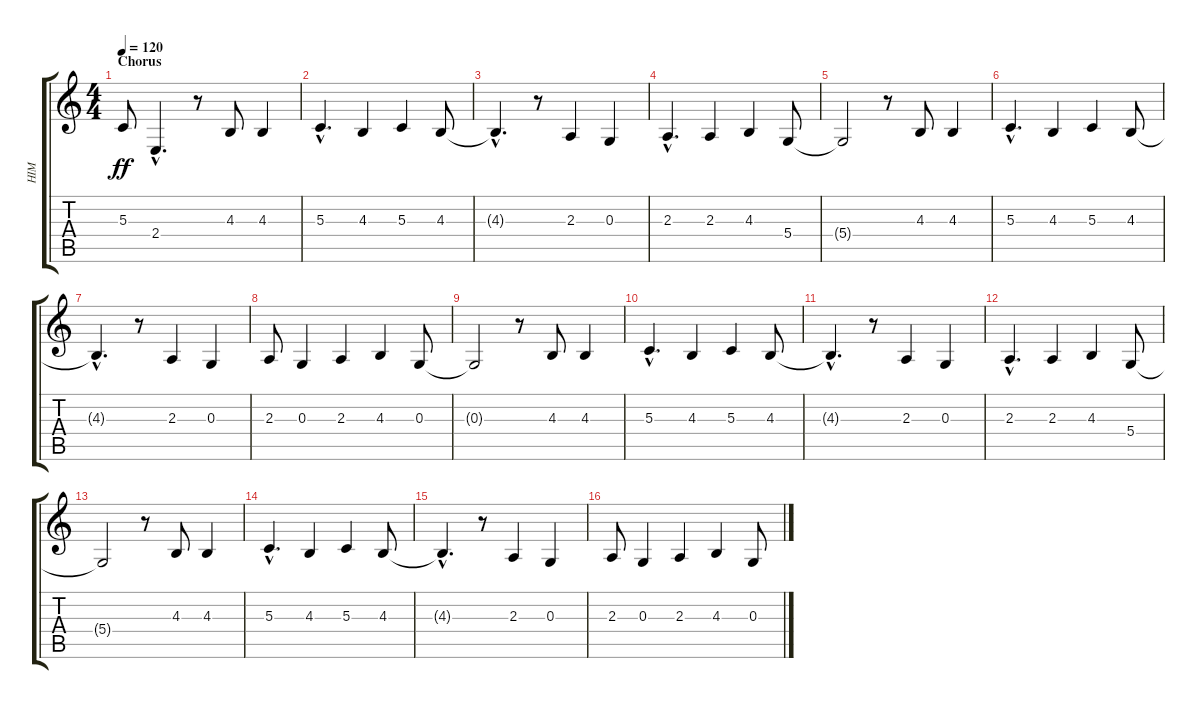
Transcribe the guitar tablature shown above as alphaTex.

\track ("HIM" "HIM") {instrument lead3calliope}
\staff {score tabs}
\tuning (E4 B3 G3 D3 A2 E2) {hide}
\ts (4 4)
\section ("" "Chorus")
\tempo 120
\clef g2
\ks c
5.3{t}.8{dy ff} 2.4{hac}.4{d} r.8 4.3.8 4.3.4 |
5.3{hac}.4{d} 4.3.4 5.3.4 4.3.8 |
4.3{hac t}.4{d} r.8 2.3.4 0.3.4 |
2.3{hac}.4{d} 2.3.4 4.3.4 5.4.8 |
5.4{t}.2 r.8 4.3.8 4.3.4 |
5.3{hac}.4{d} 4.3.4 5.3.4 4.3.8 |
4.3{hac t}.4{d} r.8 2.3.4 0.3.4 |
2.3.8 0.3.4 2.3.4 4.3.4 0.3.8 |
0.3{t}.2 r.8 4.3.8 4.3.4 |
5.3{hac}.4{d} 4.3.4 5.3.4 4.3.8 |
4.3{hac t}.4{d} r.8 2.3.4 0.3.4 |
2.3{hac}.4{d} 2.3.4 4.3.4 5.4.8 |
5.4{t}.2 r.8 4.3.8 4.3.4 |
5.3{hac}.4{d} 4.3.4 5.3.4 4.3.8 |
4.3{hac t}.4{d} r.8 2.3.4 0.3.4 |
2.3.8 0.3.4 2.3.4 4.3.4 0.3.8
